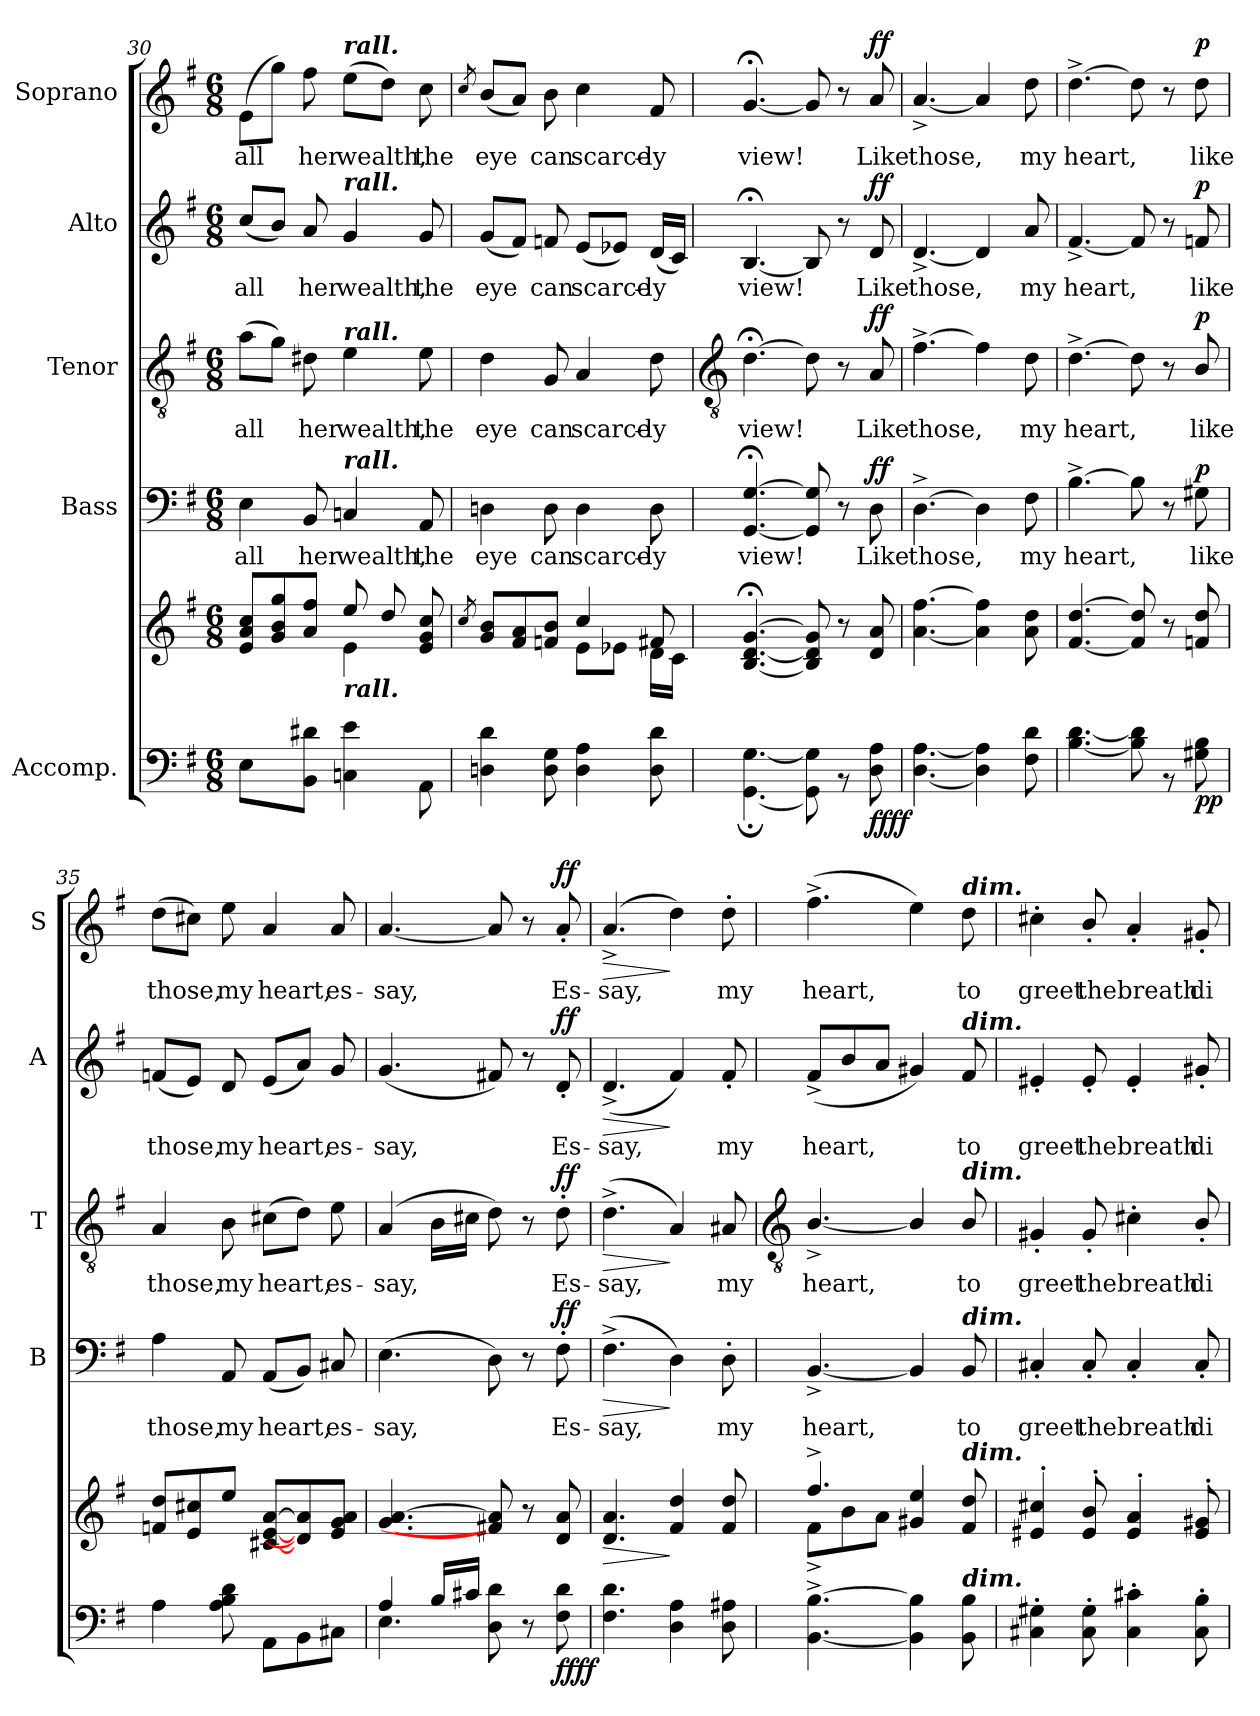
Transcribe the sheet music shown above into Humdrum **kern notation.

**kern	**kern	**dynam	**kern	**text	**dynam	**kern	**text	**dynam	**kern	**text	**dynam	**kern	**text	**dynam
*part5	*part5	*part5	*part4	*part4	*part4	*part3	*part3	*part3	*part2	*part2	*part2	*part1	*part1	*part1
*staff6	*staff5	*staff5/6	*staff4	*staff4	*staff4	*staff3	*staff3	*staff3	*staff2	*staff2	*staff2	*staff1	*staff1	*staff1
*I"Accomp.	*	*	*I"Bass	*	*	*I"Tenor	*	*	*I"Alto	*	*	*I"Soprano	*	*
*	*	*	*I'B	*	*	*I'T	*	*	*I'A	*	*	*I'S	*	*
*clefF4	*clefG2	*	*clefF4	*	*	*clefGv2	*	*	*clefG2	*	*	*clefG2	*	*
*k[f#]	*k[f#]	*	*k[f#]	*	*	*k[f#]	*	*	*k[f#]	*	*	*k[f#]	*	*
*G:	*G:	*	*G:	*	*	*G:	*	*	*G:	*	*	*G:	*	*
*M6/8	*M6/8	*	*M6/8	*	*	*M6/8	*	*	*M6/8	*	*	*M6/8	*	*
=30	=30	=30	=30	=30	=30	=30	=30	=30	=30	=30	=30	=30	=30	=30
!LO:N:vis=1	!	!	!	!LO:LY:b	!	!	!LO:LY:b	!	!	!LO:LY:b	!	!	!LO:LY:b	!
*^	*^	*	*	*	*	*	*	*	*	*	*	*	*	*
2.ryy	4E	8e/ 8a/ 8cc/L	4.ryy	.	4E	all	.	(>8aL	all	.	(>8ccL	all	.	(8eL	all	.
.	.	8g/ 8b/ 8gg/	.	.	.	.	.	8gJ)	.	.	8b/J)	.	.	8ggJ)	.	.
!	!	!	!	!	!	!LO:LY:b	!	!	!LO:LY:b	!	!	!LO:LY:b	!	!	!LO:LY:b	!
.	8BB 8d#XJ	8a/ 8ff#/J	.	.	8BB	her	.	8d#X	her	.	8a	her	.	8ff#	her	.
!	!	!	!	!	!	!	!	!	!	!	!	!	!	!LO:TX:a:Bi:t=rall.	!	!
!	!	!	!	!	!	!	!	!	!	!	!LO:TX:a:Bi:t=rall.	!	!	!	!	!
!	!	!	!	!	!	!	!	!LO:TX:a:Bi:t=rall.	!	!	!	!	!	!	!	!
!	!	!	!	!	!LO:TX:a:Bi:t=rall.	!	!	!	!	!	!	!	!	!	!	!
!	!LO:TX:a:Bi:t=rall.	!	!	!	!	!	!	!	!	!	!	!	!	!	!	!
!	!	!	!	!	!	!LO:LY:b	!	!	!LO:LY:b	!	!	!LO:LY:b	!	!	!LO:LY:b	!
.	4Cn 4e	8ee/L	4e\	.	4Cn	wealth,	.	4e	wealth,	.	4g	wealth,	.	(>8eeL	wealth,	.
.	.	8dd/	.	.	.	.	.	.	.	.	.	.	.	8ddJ)	.	.
!	!	!	!	!	!	!LO:LY:b	!	!	!LO:LY:b	!	!	!LO:LY:b	!	!	!LO:LY:b	!
.	8AA	8e/ 8g/ 8cc/	8ryy	.	8AA	the	.	8e	the	.	8g	the	.	8cc	the	.
=31	=31	=31	=31	=31	=31	=31	=31	=31	=31	=31	=31	=31	=31	=31	=31	=31
.	.	8qcc/L	.	.	.	.	.	.	.	.	.	.	.	8qcc/	.	.
!LO:N:vis=1	!	!	!	!	!	!LO:LY:b	!	!	!LO:LY:b	!	!	!LO:LY:b	!	!	!LO:LY:b	!
2.ryy	4Dn 4d	8g/ 8b/	4ryy	.	4Dn	eye	.	4d	eye	.	(<8gL	eye	.	(<8bL	eye	.
.	.	8f#/ 8a/	.	.	.	.	.	.	.	.	8f#J)	.	.	8aJ)	.	.
!	!	!	!	!	!	!LO:LY:b	!	!	!LO:LY:b	!	!	!LO:LY:b	!	!	!LO:LY:b	!
.	8D 8G	8fn/ 8b/J	8ryy	.	8D	can	.	8G	can	.	8fn	can	.	8b	can	.
!	!	!	!	!	!	!LO:LY:b	!	!	!LO:LY:b	!	!	!LO:LY:b	!	!	!LO:LY:b	!
.	4D 4A	4cc/	8e\L	.	4D	scarce-	.	4A	scarce-	.	(<8eL	scarce-	.	4cc	scarce-	.
.	.	.	8e-X\J	.	.	.	.	.	.	.	8e-XJ)	.	.	.	.	.
!	!	!	!	!	!	!LO:LY:b	!	!	!LO:LY:b	!	!	!LO:LY:b	!	!	!LO:LY:b	!
.	8D 8d	8f#X/	16d\LL	.	8D	-ly	.	8d	-ly	.	(<16dLL	ly	.	8f#	-ly	.
.	.	.	16c\JJ	.	.	.	.	.	.	.	16cJJ)	.	.	.	.	.
*	*	*v	*v	*	*	*	*	*	*	*	*	*	*	*	*	*
!!LO:LB:g=z
=32	=32	=32	=32	=32	=32	=32	=32	=32	=32	=32	=32	=32	=32	=32	=32
*	*	*	*	*	*	*	*clefGv2	*	*	*	*	*	*	*	*
*	*	*^	*	*	*	*	*	*	*	*	*	*	*	*	*
!LO:N:vis=1	!	!	!	!	!	!LO:LY:b	!	!	!LO:LY:b	!	!	!LO:LY:b	!	!	!LO:LY:b	!
*	*	*v	*v	*	*	*	*	*	*	*	*	*	*	*	*	*
2.ryy	[4.GG; [4.G;	[4.B;< [4.d;< [4.g;<	.	[4.GG;< [4.G;<	view!	.	[4.d;<	view!	.	[4.B;<	view!	.	[4.g;<	view!	.
.	8GG] 8G]	8B] 8d] 8g]	.	8GG] 8G]	.	.	8d]	.	.	8B]	.	.	8g]	.	.
.	8r	8r	.	8r	.	.	8r	.	.	8r	.	.	8r	.	.
!	!	!	!LO:DY:b=2	!	!LO:LY:b	!	!	!LO:LY:b	!	!	!LO:LY:b	!	!	!LO:LY:b	!
!	!	!	!LO:DY:n=1:b	!	!	!LO:DY:b	!	!	!LO:DY:b	!	!	!LO:DY:b	!	!	!LO:DY:b
.	8D 8A	8d 8a	ff ff	8D	Like	ff	8A	Like	ff	8d	Like	ff	8a	Like	ff
=33	=33	=33	=33	=33	=33	=33	=33	=33	=33	=33	=33	=33	=33	=33	=33
!LO:N:vis=1	!	!	!	!	!LO:LY:b	!	!	!LO:LY:b	!	!	!LO:LY:b	!	!	!LO:LY:b	!
2.ryy	[4.D [4.A	[4.a [4.ff#	.	[4.D^	those,	.	[4.f#^	those,	.	[4.d^	those,	.	[4.a^	those,	.
.	4D] 4A]	4a] 4ff#]	.	4D]	.	.	4f#]	.	.	4d]	.	.	4a]	.	.
!	!	!	!	!	!LO:LY:b	!	!	!LO:LY:b	!	!	!LO:LY:b	!	!	!LO:LY:b	!
.	8F# 8d	8a 8dd	.	8F#	my	.	8d	my	.	8a	my	.	8dd	my	.
=34	=34	=34	=34	=34	=34	=34	=34	=34	=34	=34	=34	=34	=34	=34	=34
!LO:N:vis=1	!	!	!	!	!LO:LY:b	!	!	!LO:LY:b	!	!	!LO:LY:b	!	!	!LO:LY:b	!
2.ryy	[4.B [4.d	[4.f# [4.dd	.	[4.B^	heart,	.	[4.d^	heart,	.	[4.f#^	heart,	.	[4.dd^	heart,	.
.	8B] 8d]	8f#] 8dd]	.	8B]	.	.	8d]	.	.	8f#]	.	.	8dd]	.	.
.	8r	8r	.	8r	.	.	8r	.	.	8r	.	.	8r	.	.
!	!	!	!LO:DY:b=2	!	!LO:LY:b	!	!	!LO:LY:b	!	!	!LO:LY:b	!	!	!LO:LY:b	!
!	!	!	!LO:DY:n=1:b	!	!	!LO:DY:b	!	!	!LO:DY:b	!	!	!LO:DY:b	!	!	!LO:DY:b
.	8G#X 8B	8fn 8dd	p p	8G#X	like	p	8B/	like	p	8fn	like	p	8dd	like	p
=35	=35	=35	=35	=35	=35	=35	=35	=35	=35	=35	=35	=35	=35	=35	=35
!LO:N:vis=1	!	!	!	!	!LO:LY:b	!	!	!LO:LY:b	!	!	!LO:LY:b	!	!	!LO:LY:b	!
2.ryy	4A	8fn 8ddL	.	4A	those,	.	4A	those,	.	(<8fnL	those,	.	(>8ddL	those,	.
.	.	8e 8cc#X	.	.	.	.	.	.	.	8eJ)	.	.	8cc#XJ)	.	.
!	!	!	!	!	!LO:LY:b	!	!	!LO:LY:b	!	!	!LO:LY:b	!	!	!LO:LY:b	!
.	8A 8B 8d	8eeJ	.	8AA	my	.	8B	my	.	8d	my	.	8ee	my	.
!	!	!	!	!	!LO:LY:b	!	!	!LO:LY:b	!	!	!LO:LY:b	!	!	!LO:LY:b	!
.	8AAL	[8c#X [8e [8aL	.	(<8AAL	heart,	.	(>8c#XL	heart,	.	(<8eL	heart,	.	4a	heart,	.
.	8BB	8d] 8a]	.	8BBJ)	.	.	8dJ)	.	.	8aJ)	.	.	.	.	.
!	!	!	!	!	!LO:LY:b	!	!	!LO:LY:b	!	!	!LO:LY:b	!	!	!LO:LY:b	!
.	8C#XJ	8e 8g 8aJ	.	8C#X	es-	.	8e	es-	.	8g	es-	.	8a	es-	.
=36	=36	=36	=36	=36	=36	=36	=36	=36	=36	=36	=36	=36	=36	=36	=36
!	!	!	!	!	!LO:LY:b	!	!	!LO:LY:b	!	!	!LO:LY:b	!	!	!LO:LY:b	!
4A/	4.E	[4.g [4.a	.	(>4.E	-say,	.	(>4A	-say,	.	(<4.g	-say,	.	[4.a	-say,	.
16B/LL	.	.	.	.	.	.	16BLL	.	.	.	.	.	.	.	.
16c#X/JJ	.	.	.	.	.	.	16c#XJJ	.	.	.	.	.	.	.	.
4.ryy	8D 8d	8f#X] 8a]	.	8D)	.	.	8d)	.	.	8f#X)	.	.	8a]	.	.
.	8r	8r	.	8r	.	.	8r	.	.	8r	.	.	8r	.	.
!	!	!	!LO:DY:b=2	!	!LO:LY:b	!	!	!LO:LY:b	!	!	!LO:LY:b	!	!	!LO:LY:b	!
!	!	!	!LO:DY:n=1:b	!	!	!LO:DY:b	!	!	!LO:DY:b	!	!	!LO:DY:b	!	!	!LO:DY:b
.	8F# 8d	8d 8a	ff ff	8F#'	Es-	ff	8d'	Es-	ff	8d'	Es-	ff	8a'	Es-	ff
=37	=37	=37	=37	=37	=37	=37	=37	=37	=37	=37	=37	=37	=37	=37	=37
!	!	!	!LO:HP:b	!	!LO:LY:b	!LO:HP:b	!	!LO:LY:b	!LO:HP:b	!	!LO:LY:b	!LO:HP:b	!	!LO:LY:b	!LO:HP:b
*v	*v	*	*	*	*	*	*	*	*	*	*	*	*	*	*
4.F# 4.d	4.d 4.a	>	(>4.F#^	-say,	>	(<4.d^	-say,	>	(<4.d^	-say,	>	(4.a^	-say,	>
4D 4A	4f# 4dd	]	4D)	.	]	4A)	.	]	4f#)	.	]	4dd)	.	]
!	!	!	!	!LO:LY:b	!	!	!LO:LY:b	!	!	!LO:LY:b	!	!	!LO:LY:b	!
8D 8A#X	8f# 8dd	.	8D'	my	.	8A#X	my	.	8f#'	my	.	8dd'	my	.
!!LO:LB:g=z
=38	=38	=38	=38	=38	=38	=38	=38	=38	=38	=38	=38	=38	=38	=38
*	*	*	*	*	*	*clefGv2	*	*	*	*	*	*	*	*
*	*^	*	*	*	*	*	*	*	*	*	*	*	*	*
!	!	!	!	!	!LO:LY:b	!	!	!LO:LY:b	!	!	!LO:LY:b	!	!	!LO:LY:b	!
[4.BB^ [4.B^	4.ff#^/	8f#^\L	.	[4.BB^	heart,	.	[4.B^/	heart,	.	(<8f#^L	heart,	.	(>4.ff#^	heart,	.
.	.	8b/	.	.	.	.	.	.	.	8b/	.	.	.	.	.
.	.	8a\J	.	.	.	.	.	.	.	8aJ	.	.	.	.	.
4BB] 4B]	4g#X/ 4ee/	4.ryy	.	4BB]	.	.	4B/]	.	.	4g#X)	.	.	4ee)	.	.
!	!	!	!	!	!	!	!	!	!	!	!	!	!LO:TX:a:Bi:t=dim.	!	!
!	!	!	!	!	!	!	!	!	!	!LO:TX:a:Bi:t=dim.	!	!	!	!	!
!	!	!	!	!	!	!	!LO:TX:a:Bi:t=dim.	!	!	!	!	!	!	!	!
!	!	!	!	!LO:TX:a:Bi:t=dim.	!	!	!	!	!	!	!	!	!	!	!
!	!LO:TX:a:Bi:t=dim.	!	!	!	!	!	!	!	!	!	!	!	!	!	!
!LO:TX:a:Bi:t=dim.	!	!	!	!	!	!	!	!	!	!	!	!	!	!	!
!	!	!	!	!	!LO:LY:b	!	!	!LO:LY:b	!	!	!LO:LY:b	!	!	!LO:LY:b	!
8BB 8B	8f#/ 8dd/	.	.	8BB	to	.	8B/	to	.	8f#	to	.	8dd	to	.
=39	=39	=39	=39	=39	=39	=39	=39	=39	=39	=39	=39	=39	=39	=39	=39
!	!	!LO:N:vis=1	!	!	!LO:LY:b	!	!	!LO:LY:b	!	!	!LO:LY:b	!	!	!LO:LY:b	!
4C#X' 4G#X'	4e#X/' 4cc#X/'	2.ryy	.	4C#X'	greet	.	4G#X'	greet	.	4e#X'	greet	.	4cc#X'	greet	.
!	!	!	!	!	!LO:LY:b	!	!	!LO:LY:b	!	!	!LO:LY:b	!	!	!LO:LY:b	!
8C#' 8G#'	8e#/' 8b/'	.	.	8C#'	the	.	8G#'	the	.	8e#'	the	.	8b'/	the	.
!	!	!	!	!	!LO:LY:b	!	!	!LO:LY:b	!	!	!LO:LY:b	!	!	!LO:LY:b	!
4C#' 4c#X'	4e#/' 4a/'	.	.	4C#'	breath	.	4c#X'	breath	.	4e#'	breath	.	4a'	breath	.
!	!	!	!	!	!LO:LY:b	!	!	!LO:LY:b	!	!	!LO:LY:b	!	!	!LO:LY:b	!
8C#' 8B'	8e#/' 8g#X/'	.	.	8C#'	di-	.	8B'/	di-	.	8g#X'	di-	.	8g#X'	di-	.
*	*v	*v	*	*	*	*	*	*	*	*	*	*	*	*	*
=	=	=	=	=	=	=	=	=	=	=	=	=	=	=
*-	*-	*-	*-	*-	*-	*-	*-	*-	*-	*-	*-	*-	*-	*-
